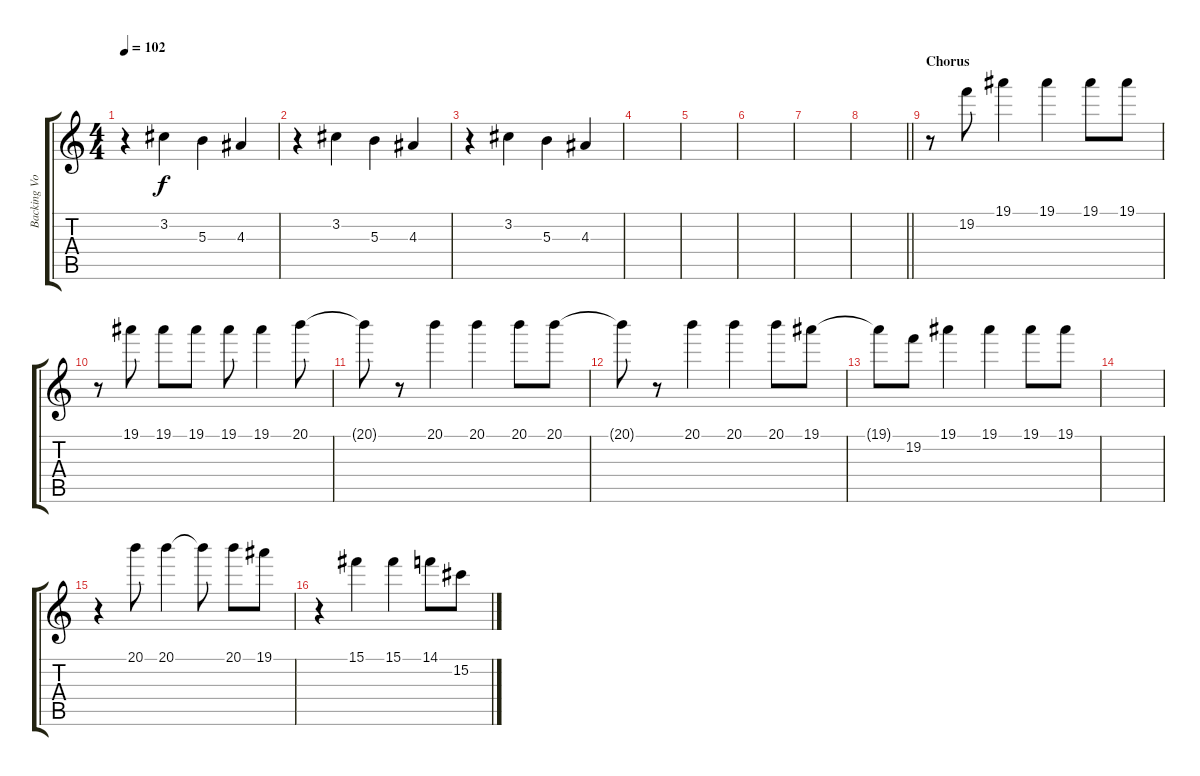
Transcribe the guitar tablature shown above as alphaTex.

\track ("Backing Vocals" "Backing Vo") {instrument electricguitarjazz}
\staff {score tabs}
\tuning (Eb4 Bb3 Gb3 Db3 Ab2 Eb2) {hide}
\ts (4 4)
\tempo 102
\clef g2
\ks c
r.4{dy f} 3.2.4 5.3.4 4.3.4 |
r.4 3.2.4 5.3.4 4.3.4 |
r.4 3.2.4 5.3.4 4.3.4 |
|
|
|
|
\barLineRight lightlight
|
\section ("" "Chorus")
r.8 19.2.8 19.1.4 19.1.4 19.1.8 19.1.8 |
r.8 19.1.8 19.1.8 19.1.8 19.1.8 19.1.4 20.1.8 |
20.1{t}.8 r.8 20.1.4 20.1.4 20.1.8 20.1.8 |
20.1{t}.8 r.8 20.1.4 20.1.4 20.1.8 19.1.8 |
19.1{t}.8 19.2.8 19.1.4 19.1.4 19.1.8 19.1.8 |
|
r.4 20.1.8 20.1.4 20.1{t}.8 20.1.8 19.1.8 |
r.4 15.1.4 15.1.4 14.1.8 15.2.8
